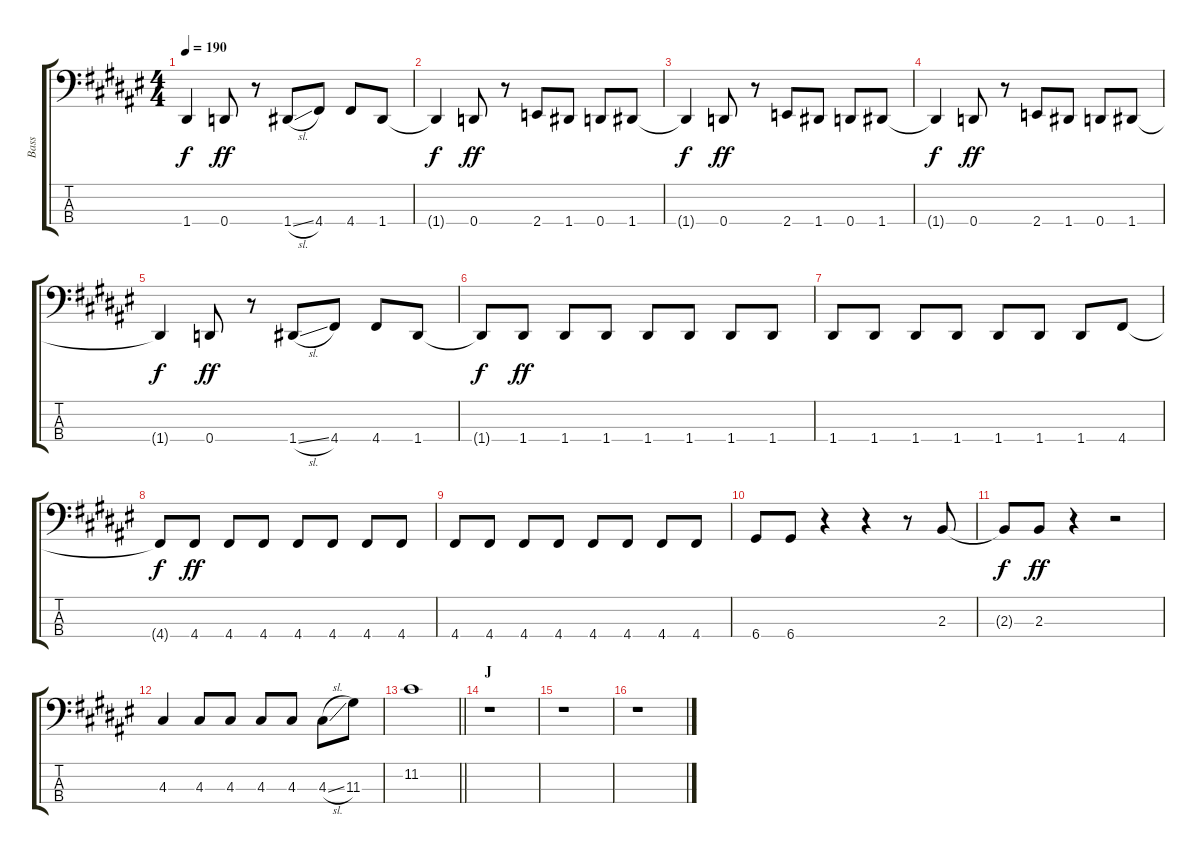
\track ("Bass" "Bass") {instrument slapbass1}
\staff {score tabs}
\tuning (G2 D2 A1 D1) {hide}
\ts (4 4)
\tempo 190
\clef f4
\ks f#
1.4{t}.4{dy f} 0.4.8{dy ff} r.8 1.4{sl}.8 4.4.8 4.4.8 1.4.8 |
1.4{t}.4{dy f} 0.4.8{dy ff} r.8 2.4.8 1.4.8 0.4.8 1.4.8 |
1.4{t}.4{dy f} 0.4.8{dy ff} r.8 2.4.8 1.4.8 0.4.8 1.4.8 |
1.4{t}.4{dy f} 0.4.8{dy ff} r.8 2.4.8 1.4.8 0.4.8 1.4.8 |
1.4{t}.4{dy f} 0.4.8{dy ff} r.8 1.4{sl}.8 4.4.8 4.4.8 1.4.8 |
1.4{t}.8{dy f} 1.4.8{dy ff} 1.4.8 1.4.8 1.4.8 1.4.8 1.4.8 1.4.8 |
1.4.8 1.4.8 1.4.8 1.4.8 1.4.8 1.4.8 1.4.8 4.4.8 |
4.4{t}.8{dy f} 4.4.8{dy ff} 4.4.8 4.4.8 4.4.8 4.4.8 4.4.8 4.4.8 |
4.4.8 4.4.8 4.4.8 4.4.8 4.4.8 4.4.8 4.4.8 4.4.8 |
6.4.8 6.4.8 r.4 r.4 r.8 2.3.8 |
2.3{t}.8{dy f} 2.3.8{dy ff} r.4 r.2 |
4.3.4 4.3.8 4.3.8 4.3.8 4.3.8 4.3{sl}.8 11.3.8 |
\barLineRight lightlight
11.2.1 |
\section ("" "J")
r.1 |
r.1 |
r.1
